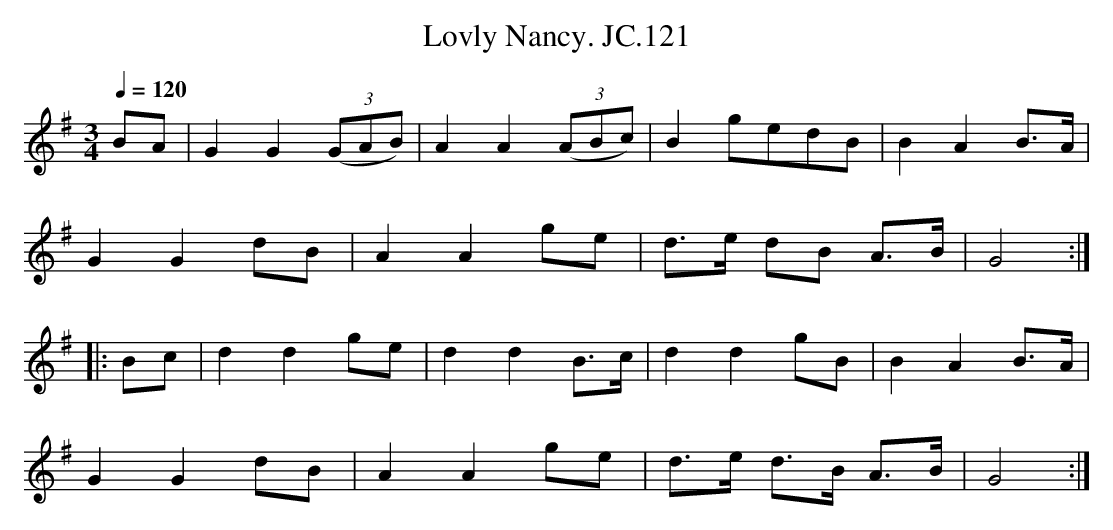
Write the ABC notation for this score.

X:1
T:Lovly Nancy. JC.121
M:3/4
L:1/8
Q:1/4=120
K:G
BA|\\
G2G2((3GAB)|A2A2((3ABc)|B2gedB|B2A2B>A|
G2G2dB|A2A2ge|d>e dB A>B|G4:|
|:Bc|d2d2ge|d2d2B>c|d2d2gB|B2A2B>A|
G2G2dB|A2A2ge|d>e d>B A>B|G4:|
